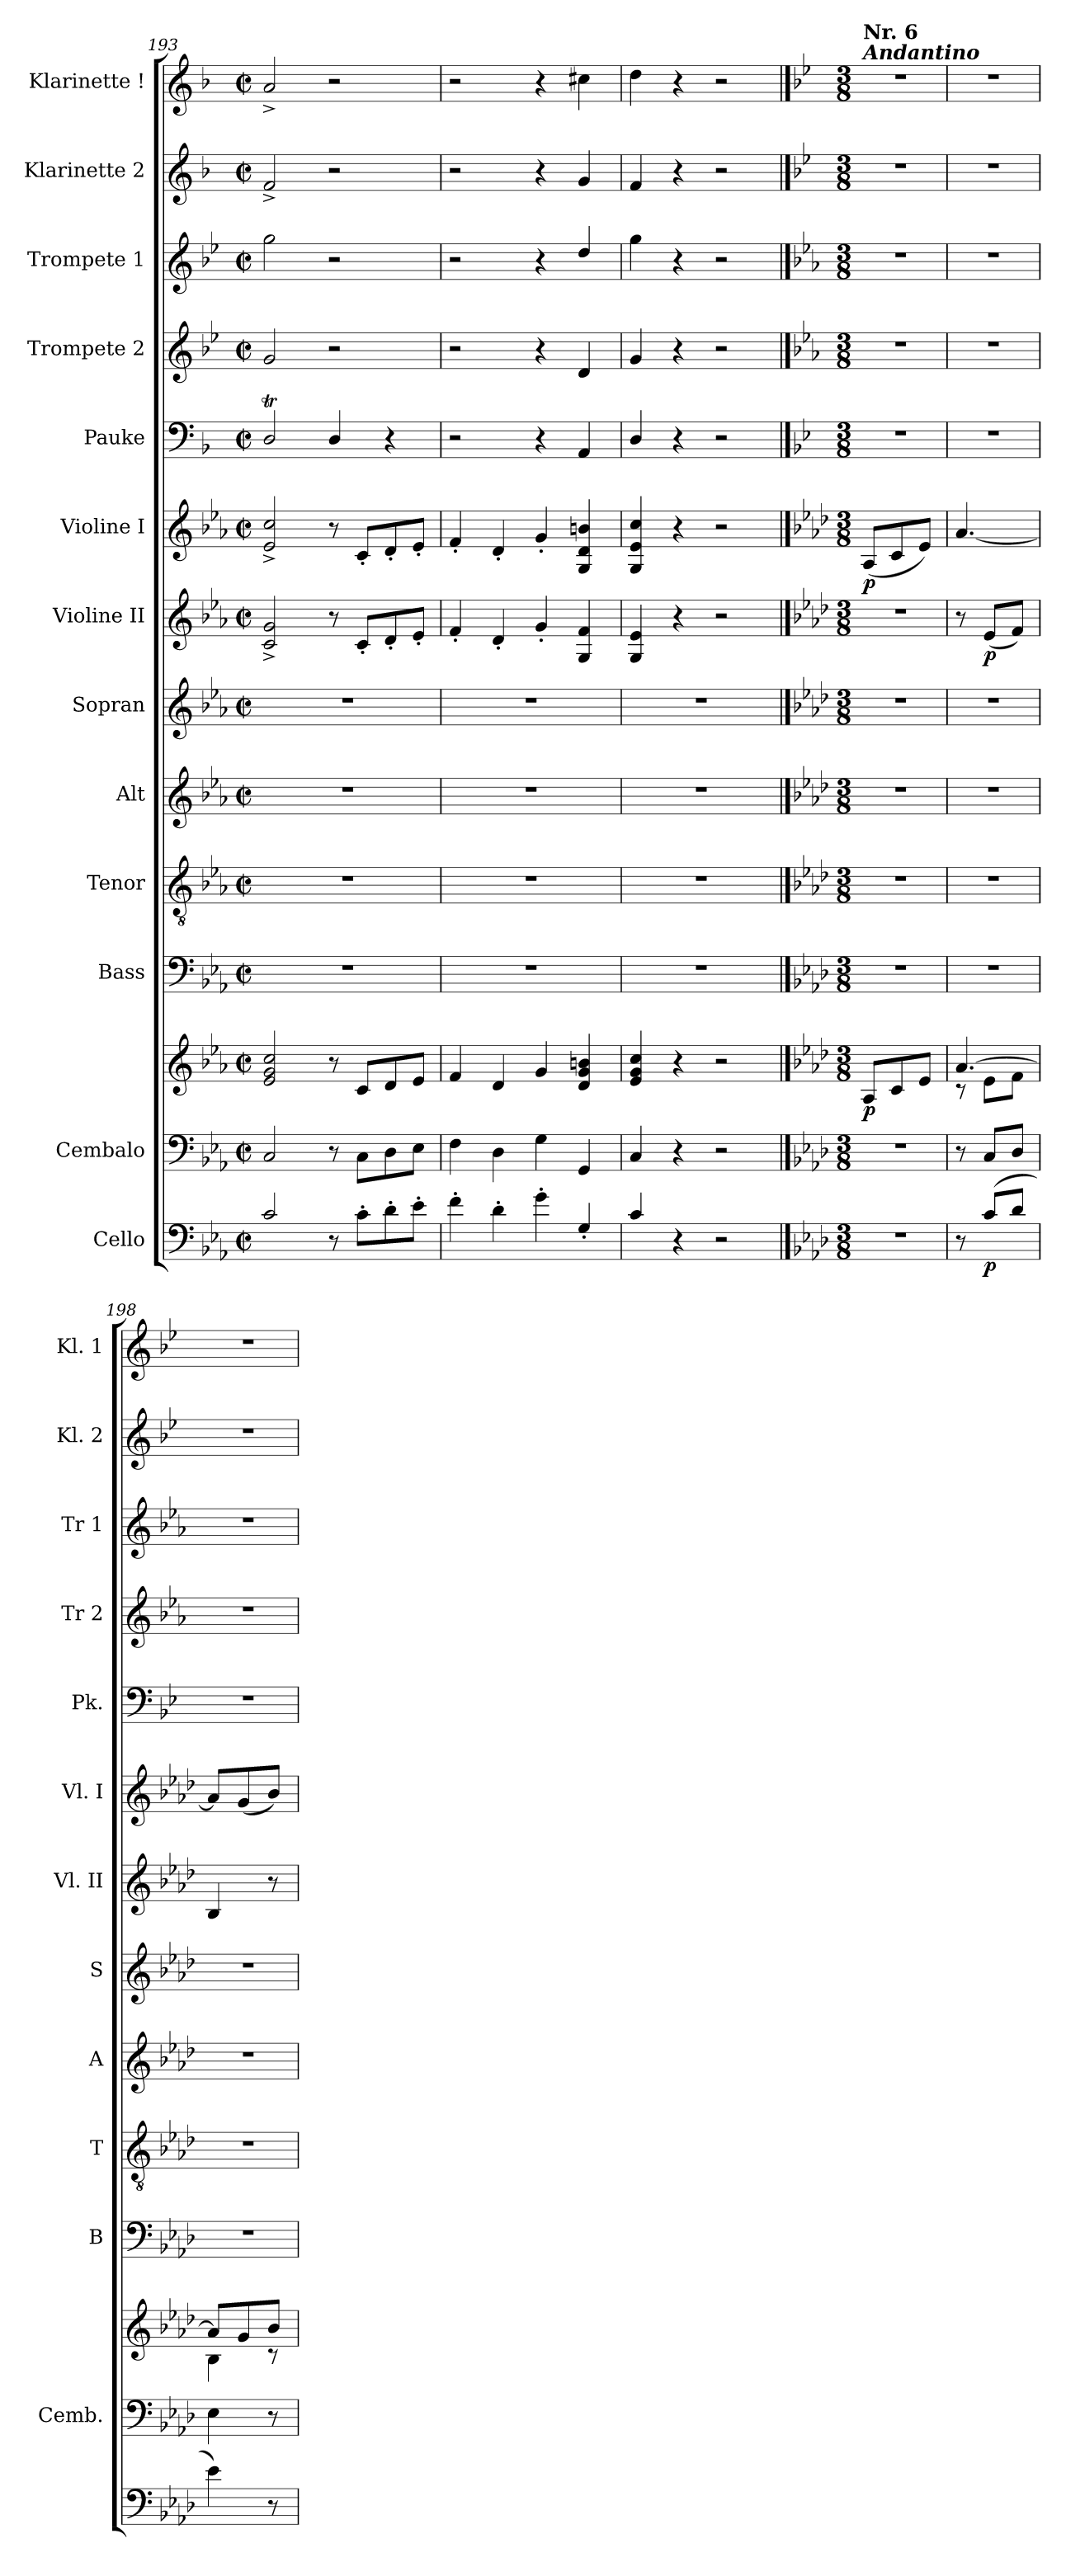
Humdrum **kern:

**kern	**dynam	**kern	**kern	**dynam	**kern	**kern	**kern	**kern	**kern	**dynam	**kern	**dynam	**kern	**kern	**kern	**kern	**kern
*part13	*part13	*part12	*part12	*part12	*part11	*part10	*part9	*part8	*part7	*part7	*part6	*part6	*part5	*part4	*part3	*part2	*part1
*staff14	*staff14	*staff13	*staff12	*staff12/13	*staff11	*staff10	*staff9	*staff8	*staff7	*staff7	*staff6	*staff6	*staff5	*staff4	*staff3	*staff2	*staff1
*I"Cello	*	*I"Cembalo	*	*	*I"Bass	*I"Tenor	*I"Alt	*I"Sopran	*I"Violine II	*	*I"Violine I	*	*I"Pauke	*I"Trompete 2	*I"Trompete 1	*I"Klarinette 2	*I"Klarinette !
*	*	*I'Cemb.	*	*	*I'B	*I'T	*I'A	*I'S	*I'Vl. II	*	*I'Vl. I	*	*I'Pk.	*I'Tr 2	*I'Tr 1	*I'Kl. 2	*I'Kl. 1
*clefF4	*	*clefF4	*clefG2	*	*clefF4	*clefGv2	*clefG2	*clefG2	*clefG2	*	*clefG2	*	*clefF4	*clefG2	*clefG2	*clefG2	*clefG2
*ITrd7c12	*	*	*	*	*	*	*	*	*	*	*	*	*ITrd1c2	*ITrd4c7	*ITrd4c7	*ITrd1c2	*ITrd1c2
*k[b-e-a-]	*	*k[b-e-a-]	*k[b-e-a-]	*	*k[b-e-a-]	*k[b-e-a-]	*k[b-e-a-]	*k[b-e-a-]	*k[b-e-a-]	*	*k[b-e-a-]	*	*k[b-e-a-]	*k[b-e-a-]	*k[b-e-a-]	*k[b-e-a-]	*k[b-e-a-]
*E-:	*	*E-:	*E-:	*	*E-:	*E-:	*E-:	*E-:	*E-:	*	*E-:	*	*E-:	*E-:	*E-:	*E-:	*E-:
*M2/2	*	*M2/2	*M2/2	*	*M2/2	*M2/2	*M2/2	*M2/2	*M2/2	*	*M2/2	*	*M2/2	*M2/2	*M2/2	*M2/2	*M2/2
*met(c|)	*	*met(c|)	*met(c|)	*	*met(c|)	*met(c|)	*met(c|)	*met(c|)	*met(c|)	*	*met(c|)	*	*met(c|)	*met(c|)	*met(c|)	*met(c|)	*met(c|)
=193	=193	=193	=193	=193	=193	=193	=193	=193	=193	=193	=193	=193	=193	=193	=193	=193	=193
2C/	.	2C/	2e-/ 2g/ 2cc/	.	1r	1r	1r	1r	2c/^< 2g/^<	.	2e-/^< 2cc/^<	.	2CT/	2c/	2cc\	2e-^</	2g^</
8r	.	8r	8r	.	.	.	.	.	8r	.	8r	.	4CTTT/	2r	2r	2r	2r
8C'>\L	.	8C\L	8c/L	.	.	.	.	.	8c'</L	.	8c'</L	.	.	.	.	.	.
8D'>\	.	8D\	8d/	.	.	.	.	.	8d'</	.	8d'</	.	4r	.	.	.	.
8E-'>\J	.	8E-\J	8e-/J	.	.	.	.	.	8e-'</J	.	8e-'</J	.	.	.	.	.	.
=194	=194	=194	=194	=194	=194	=194	=194	=194	=194	=194	=194	=194	=194	=194	=194	=194	=194
4F'>\	.	4F\	4f/	.	1r	1r	1r	1r	4f'</	.	4f'</	.	2r	2r	2r	2r	2r
4D'>\	.	4D\	4d/	.	.	.	.	.	4d'</	.	4d'</	.	.	.	.	.	.
4G'>\	.	4G\	4g/	.	.	.	.	.	4g'</	.	4g'</	.	4r	4r	4r	4r	4r
4GG'</	.	4GG/	4d/ 4g/ 4bn/	.	.	.	.	.	4G/ 4f/	.	4G/ 4d/ 4bn/	.	4GG/	4G/	4g/	4f/	4bn\
=195	=195	=195	=195	=195	=195	=195	=195	=195	=195	=195	=195	=195	=195	=195	=195	=195	=195
4C/	.	4C/	4e-/ 4g/ 4cc/	.	1r	1r	1r	1r	4G/ 4e-/	.	4G/ 4e-/ 4cc/	.	4C/	4c/	4cc\	4e-/	4cc\
4r	.	4r	4r	.	.	.	.	.	4r	.	4r	.	4r	4r	4r	4r	4r
2r	.	2r	2r	.	.	.	.	.	2r	.	2r	.	2r	2r	2r	2r	2r
!!LO:PB:g=z
==196	==196	==196	==196	==196	==196	==196	==196	==196	==196	==196	==196	==196	==196	==196	==196	==196	==196
*k[b-e-a-d-]	*	*k[b-e-a-d-]	*k[b-e-a-d-]	*	*k[b-e-a-d-]	*k[b-e-a-d-]	*k[b-e-a-d-]	*k[b-e-a-d-]	*k[b-e-a-d-]	*	*k[b-e-a-d-]	*	*k[b-e-a-d-]	*k[b-e-a-d-]	*k[b-e-a-d-]	*k[b-e-a-d-]	*k[b-e-a-d-]
*A-:	*	*A-:	*A-:	*	*A-:	*A-:	*A-:	*A-:	*A-:	*	*A-:	*	*A-:	*A-:	*A-:	*A-:	*A-:
*M3/8	*	*M3/8	*M3/8	*	*M3/8	*M3/8	*M3/8	*M3/8	*M3/8	*	*M3/8	*	*M3/8	*M3/8	*M3/8	*M3/8	*M3/8
!	!	!	!	!	!	!	!	!	!	!	!	!	!	!	!	!	!LO:TX:a:Bi:t=Andantino
!	!	!	!	!	!	!	!	!	!	!	!	!	!	!	!	!	!LO:TX:a:B:t=Nr. 6
!	!	!	!	!LO:DY:b	!	!	!	!	!	!	!	!LO:DY:b	!	!	!	!	!
4.r	.	4.r	8A-/L	p	4.r	4.r	4.r	4.r	4.r	.	(<8A-/L	p	4.r	4.r	4.r	4.r	4.r
.	.	.	8c/	.	.	.	.	.	.	.	8c/	.	.	.	.	.	.
.	.	.	8e-/J	.	.	.	.	.	.	.	8e-/J)	.	.	.	.	.	.
=197	=197	=197	=197	=197	=197	=197	=197	=197	=197	=197	=197	=197	=197	=197	=197	=197	=197
*	*	*	*^	*	*	*	*	*	*	*	*	*	*	*	*	*	*
8r	.	8r	[>4.a-/	8rc	.	4.r	4.r	4.r	4.r	8r	.	[4.a-/	.	4.r	4.r	4.r	4.r	4.r
!	!LO:DY:b	!	!	!	!	!	!	!	!	!	!LO:DY:b	!	!	!	!	!	!	!
(<8C/L	p	8C/L	.	8e-\L	.	.	.	.	.	(<8e-/L	p	.	.	.	.	.	.	.
8D-/J	.	8D-/J	.	8f\J	.	.	.	.	.	8f/J)	.	.	.	.	.	.	.	.
=198	=198	=198	=198	=198	=198	=198	=198	=198	=198	=198	=198	=198	=198	=198	=198	=198	=198	=198
4E-\)	.	4E-\	8a-/L]	4B-\	.	4.r	4.r	4.r	4.r	4B-/	.	8a-/L]	.	4.r	4.r	4.r	4.r	4.r
.	.	.	8g/	.	.	.	.	.	.	.	.	(<8g/	.	.	.	.	.	.
8r	.	8r	8b-/J	8rc	.	.	.	.	.	8r	.	8b-/J)	.	.	.	.	.	.
*	*	*	*v	*v	*	*	*	*	*	*	*	*	*	*	*	*	*	*
=	=	=	=	=	=	=	=	=	=	=	=	=	=	=	=	=	=
*-	*-	*-	*-	*-	*-	*-	*-	*-	*-	*-	*-	*-	*-	*-	*-	*-	*-
